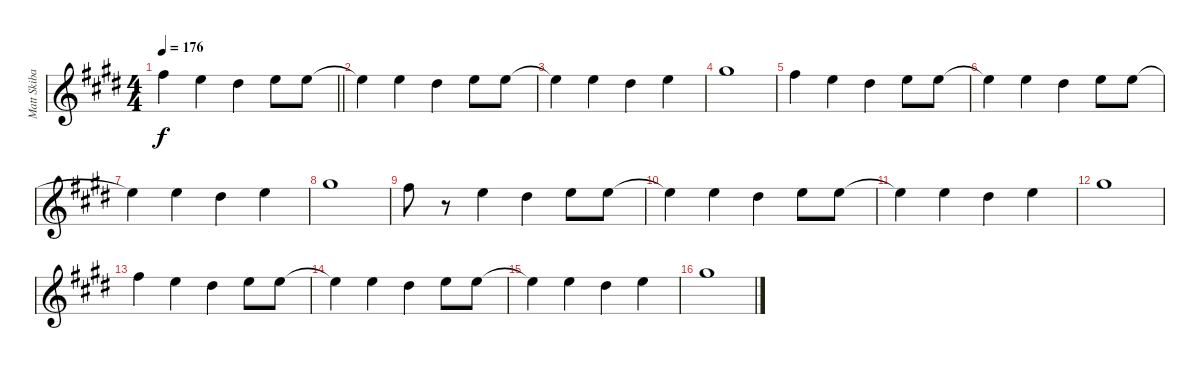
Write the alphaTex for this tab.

\track ("Matt Skiba - Vocals" "Matt Skiba") {instrument distortionguitar}
\staff {score}
\tuning (E4 B3 G3 D3 A2 E2) {hide}
\ts (4 4)
\tempo 176
\clef g2
\barLineRight lightlight
\ks e
2.1{t}.4{dy f} 5.2.4 4.2.4 0.1.8 0.1.8 |
0.1{t}.4 0.1.4 4.2.4 0.1.8 0.1.8 |
0.1{t}.4 0.1.4 4.2.4 0.1.4 |
4.1.1 |
2.1.4 0.1.4 4.2.4 0.1.8 0.1.8 |
0.1{t}.4 0.1.4 4.2.4 0.1.8 0.1.8 |
0.1{t}.4 0.1.4 4.2.4 0.1.4 |
4.1.1 |
2.1.8 r.8 0.1.4 4.2.4 0.1.8 0.1.8 |
0.1{t}.4 0.1.4 4.2.4 0.1.8 0.1.8 |
0.1{t}.4 0.1.4 4.2.4 0.1.4 |
4.1.1 |
2.1.4 0.1.4 4.2.4 0.1.8 0.1.8 |
0.1{t}.4 0.1.4 4.2.4 0.1.8 0.1.8 |
0.1{t}.4 0.1.4 4.2.4 0.1.4 |
4.1.1
